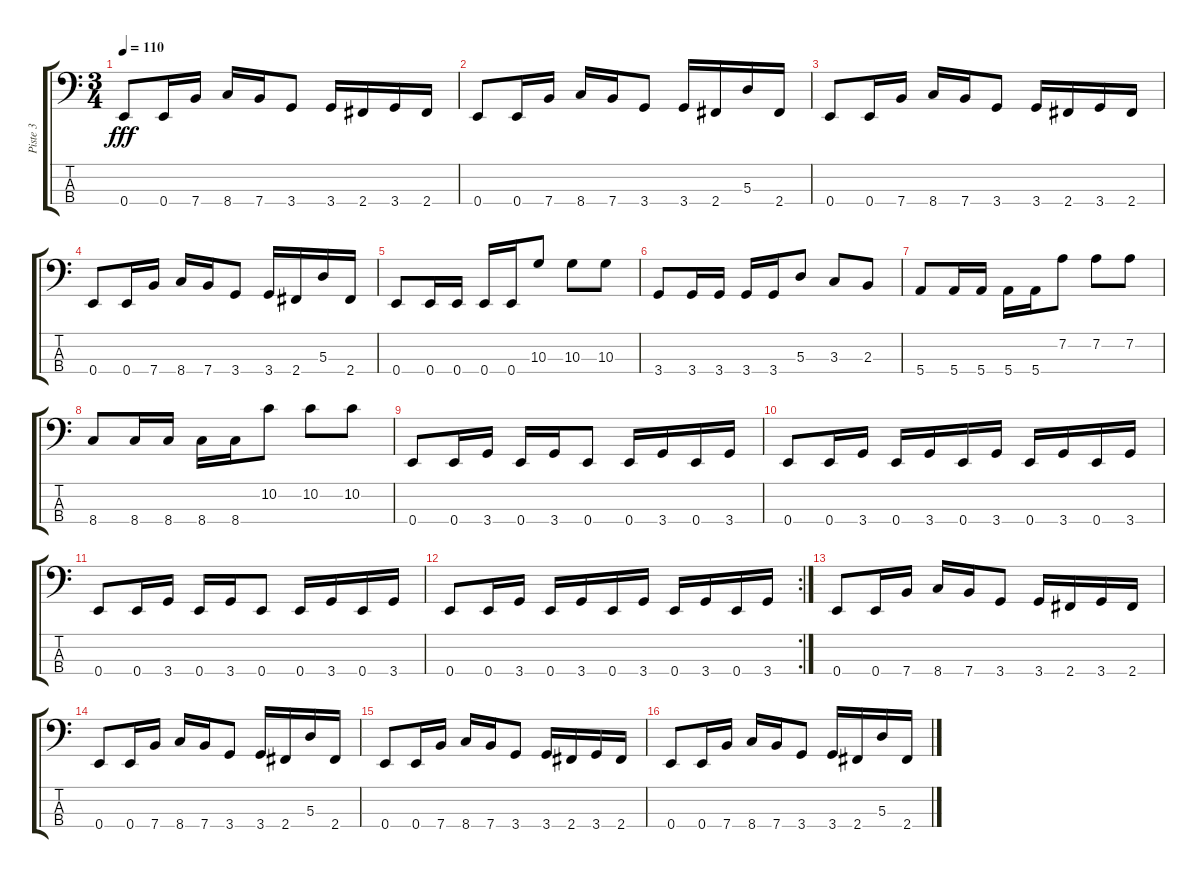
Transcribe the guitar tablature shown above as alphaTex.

\track ("Piste 3" "Piste 3") {instrument electricbassfinger}
\staff {score tabs}
\tuning (G2 D2 A1 E1) {hide}
\ts (3 4)
\tempo 110
\clef f4
\ks c
0.4.8{dy fff} 0.4.16 7.4.16 8.4.16 7.4.16 3.4.8 3.4.16 2.4.16 3.4.16 2.4.16 |
0.4.8 0.4.16 7.4.16 8.4.16 7.4.16 3.4.8 3.4.16 2.4.16 5.3.16 2.4.16 |
0.4.8 0.4.16 7.4.16 8.4.16 7.4.16 3.4.8 3.4.16 2.4.16 3.4.16 2.4.16 |
0.4.8 0.4.16 7.4.16 8.4.16 7.4.16 3.4.8 3.4.16 2.4.16 5.3.16 2.4.16 |
0.4.8 0.4.16 0.4.16 0.4.16 0.4.16 10.3.8 10.3.8 10.3.8 |
3.4.8 3.4.16 3.4.16 3.4.16 3.4.16 5.3.8 3.3.8 2.3.8 |
5.4.8 5.4.16 5.4.16 5.4.16 5.4.16 7.2.8 7.2.8 7.2.8 |
8.4.8 8.4.16 8.4.16 8.4.16 8.4.16 10.2.8 10.2.8 10.2.8 |
0.4.8{instrument slapbass1} 0.4.16 3.4.16 0.4.16 3.4.16 0.4.8 0.4.16 3.4.16 0.4.16 3.4.16 |
0.4.8 0.4.16 3.4.16 0.4.16 3.4.16 0.4.16 3.4.16 0.4.16 3.4.16 0.4.16 3.4.16 |
0.4.8{instrument slapbass1} 0.4.16 3.4.16 0.4.16 3.4.16 0.4.8 0.4.16 3.4.16 0.4.16 3.4.16 |
\rc 2
0.4.8 0.4.16 3.4.16 0.4.16 3.4.16 0.4.16 3.4.16 0.4.16 3.4.16 0.4.16 3.4.16 |
0.4.8{instrument electricbassfinger} 0.4.16 7.4.16 8.4.16 7.4.16 3.4.8 3.4.16 2.4.16 3.4.16 2.4.16 |
0.4.8 0.4.16 7.4.16 8.4.16 7.4.16 3.4.8 3.4.16 2.4.16 5.3.16 2.4.16 |
0.4.8 0.4.16 7.4.16 8.4.16 7.4.16 3.4.8 3.4.16 2.4.16 3.4.16 2.4.16 |
0.4.8 0.4.16 7.4.16 8.4.16 7.4.16 3.4.8 3.4.16 2.4.16 5.3.16 2.4.16
